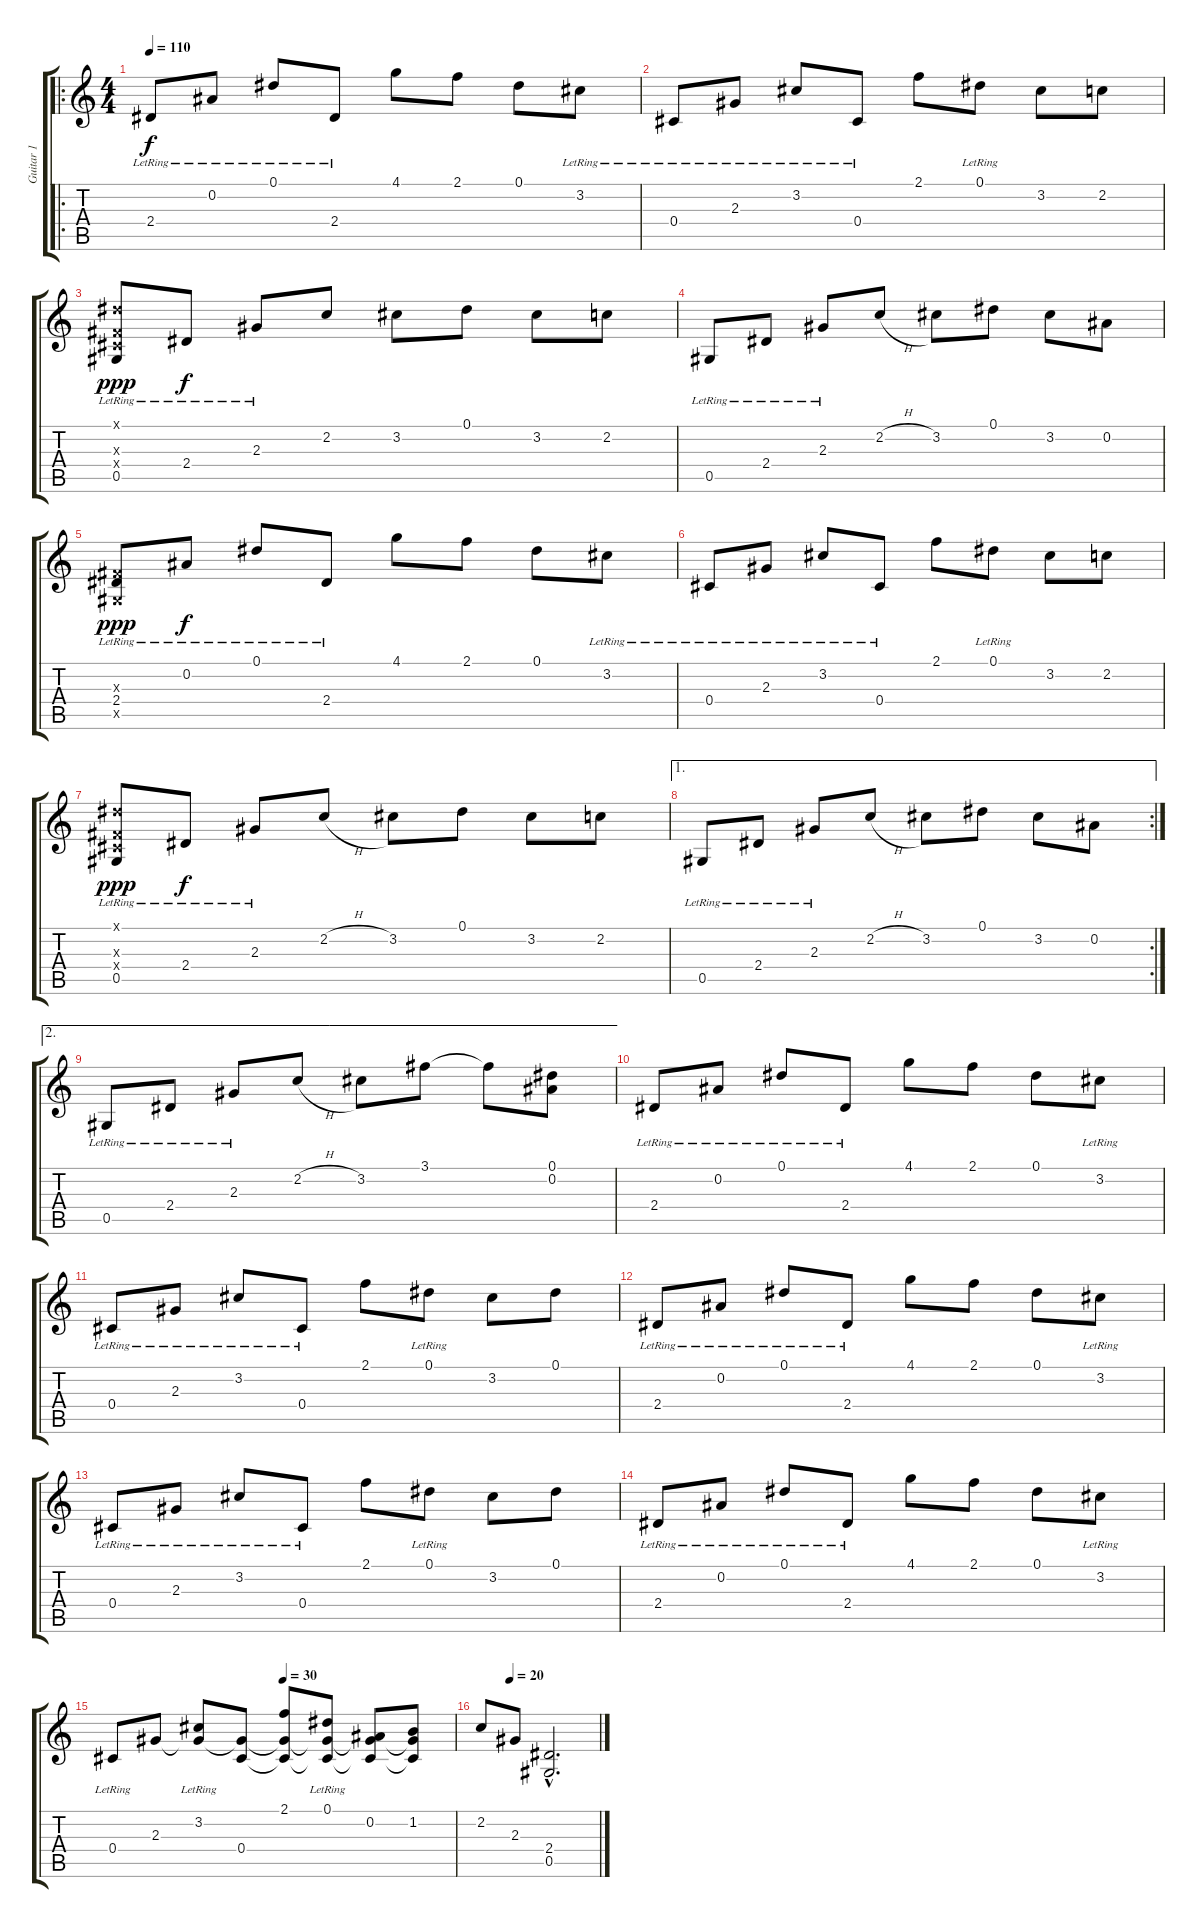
\track ("Guitar 1" "Guitar 1") {instrument overdrivenguitar}
\staff {score tabs}
\tuning (Eb4 Bb3 Gb3 Db3 Ab2 Eb2) {hide}
\ro
\ts (4 4)
\tempo 110
\clef g2
\ks c
2.4{lr}.8{dy f} 0.2{lr}.8 0.1{lr}.8 2.4{lr}.8 4.1.8 2.1.8 0.1.8 3.2{lr}.8 |
0.4{lr}.8 2.3{lr}.8 3.2{lr}.8 0.4{lr}.8 2.1.8 0.1{lr}.8 3.2.8 2.2.8 |
(0.1{x} 0.3{x} 0.4{x} 0.5{lr}).8{dy ppp} 2.4{lr}.8{dy f} 2.3{lr}.8 2.2.8 3.2.8 0.1.8 3.2.8 2.2.8 |
0.5{lr}.8 2.4{lr}.8 2.3{lr}.8 2.2{h}.8 3.2.8 0.1.8 3.2.8 0.2.8 |
(0.3{x} 2.4{lr} 0.5{x}).8{dy ppp} 0.2{lr}.8{dy f} 0.1{lr}.8 2.4{lr}.8 4.1.8 2.1.8 0.1.8 3.2{lr}.8 |
0.4{lr}.8 2.3{lr}.8 3.2{lr}.8 0.4{lr}.8 2.1.8 0.1{lr}.8 3.2.8 2.2.8 |
(0.1{x} 0.3{x} 0.4{x} 0.5{lr}).8{dy ppp} 2.4{lr}.8{dy f} 2.3{lr}.8 2.2{h}.8 3.2.8 0.1.8 3.2.8 2.2.8 |
\ae 1
\rc 2
0.5{lr}.8 2.4{lr}.8 2.3{lr}.8 2.2{h}.8 3.2.8 0.1.8 3.2.8 0.2.8 |
\ae 2
0.5{lr}.8 2.4{lr}.8 2.3{lr}.8 2.2{h}.8 3.2.8 3.1.8 3.1{t}.8 (0.1 0.2).8 |
2.4{lr}.8 0.2{lr}.8 0.1{lr}.8 2.4{lr}.8 4.1.8 2.1.8 0.1.8 3.2{lr}.8 |
0.4{lr}.8 2.3{lr}.8 3.2{lr}.8 0.4{lr}.8 2.1.8 0.1{lr}.8 3.2.8 0.1.8 |
2.4{lr}.8 0.2{lr}.8 0.1{lr}.8 2.4{lr}.8 4.1.8 2.1.8 0.1.8 3.2{lr}.8 |
0.4{lr}.8 2.3{lr}.8 3.2{lr}.8 0.4{lr}.8 2.1.8 0.1{lr}.8 3.2.8 0.1.8 |
2.4{lr}.8 0.2{lr}.8 0.1{lr}.8 2.4{lr}.8 4.1.8 2.1.8 0.1.8 3.2{lr}.8 |
\tempo (30 0.5)
0.4{lr}.8 2.3.8 (3.2{lr} 2.3{t}).8 (2.3{t} 0.4).8 (2.1 2.3{t} 0.4{t}).8 (0.1{lr} 2.3{t} 0.4{t}).8 (0.2 2.3{t} 0.4{t}).8 (1.2 2.3{t} 0.4{t}).8 |
\tempo (20 0.25)
2.2.8 2.3.8 (2.4{hac} 0.5{hac}).2{d volume 0}
